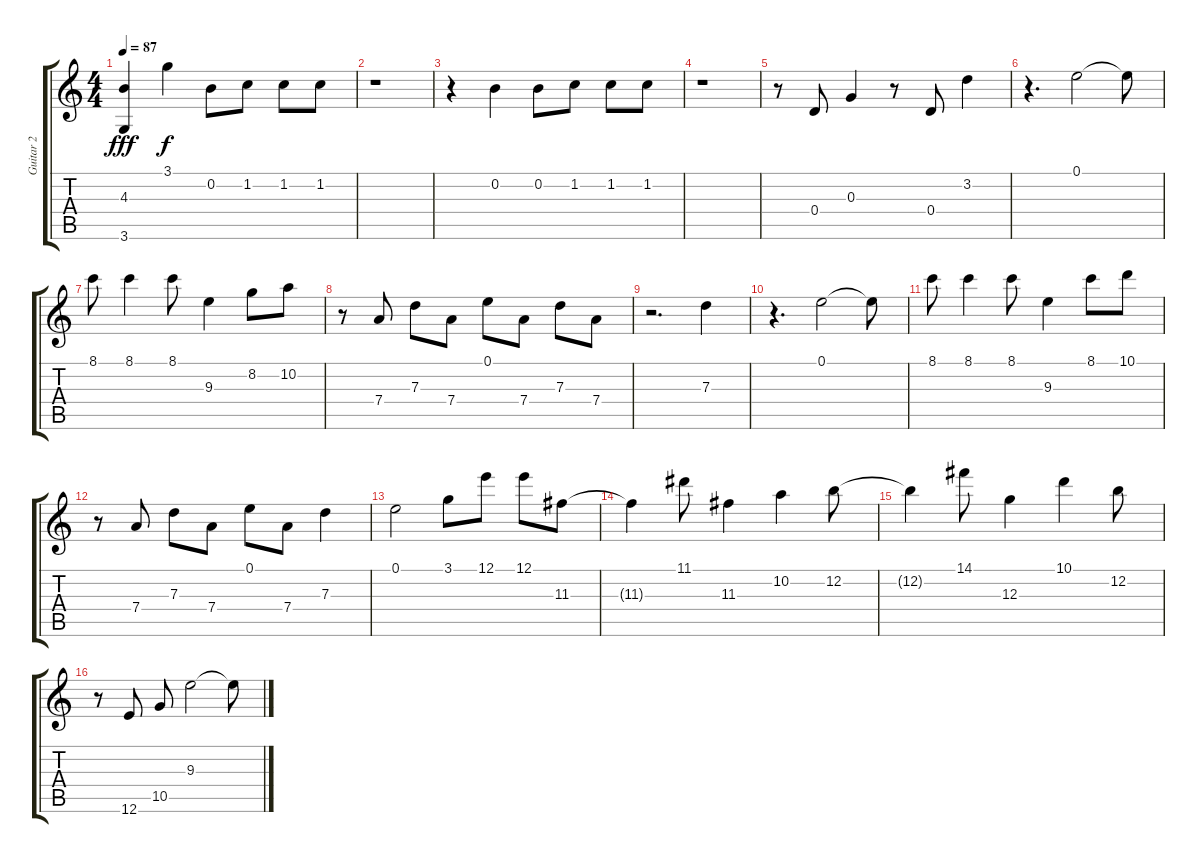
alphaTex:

\track ("Guitar 2" "Guitar 2") {instrument acousticguitarnylon}
\staff {score tabs}
\tuning (E4 B3 G3 D3 A2 E2) {hide}
\ts (4 4)
\tempo 87
\clef g2
\ks c
(4.3 3.6).4{dy fff instrument acousticguitarnylon} 3.1.4{dy f} 0.2.8 1.2.8 1.2.8 1.2.8 |
r.1 |
r.4 0.2.4 0.2.8 1.2.8 1.2.8 1.2.8 |
r.1 |
r.8 0.4.8 0.3.4 r.8 0.4.8 3.2.4 |
r.4{d} 0.1.2 0.1{t}.8 |
8.1.8 8.1.4 8.1.8 9.3.4 8.2.8 10.2.8 |
r.8 7.4.8 7.3.8 7.4.8 0.1.8 7.4.8 7.3.8 7.4.8 |
r.2{d} 7.3.4 |
r.4{d} 0.1.2 0.1{t}.8 |
8.1.8 8.1.4 8.1.8 9.3.4 8.1.8 10.1.8 |
r.8 7.4.8 7.3.8 7.4.8 0.1.8 7.4.8 7.3.4 |
0.1.2 3.1.8 12.1.8 12.1.8 11.3.8 |
11.3{t}.4 11.1.8 11.3.4 10.2.4 12.2.8 |
12.2{t}.4 14.1.8 12.3.4 10.1.4 12.2.8 |
r.8 12.6.8 10.5.8 9.3.2 9.3{t}.8
